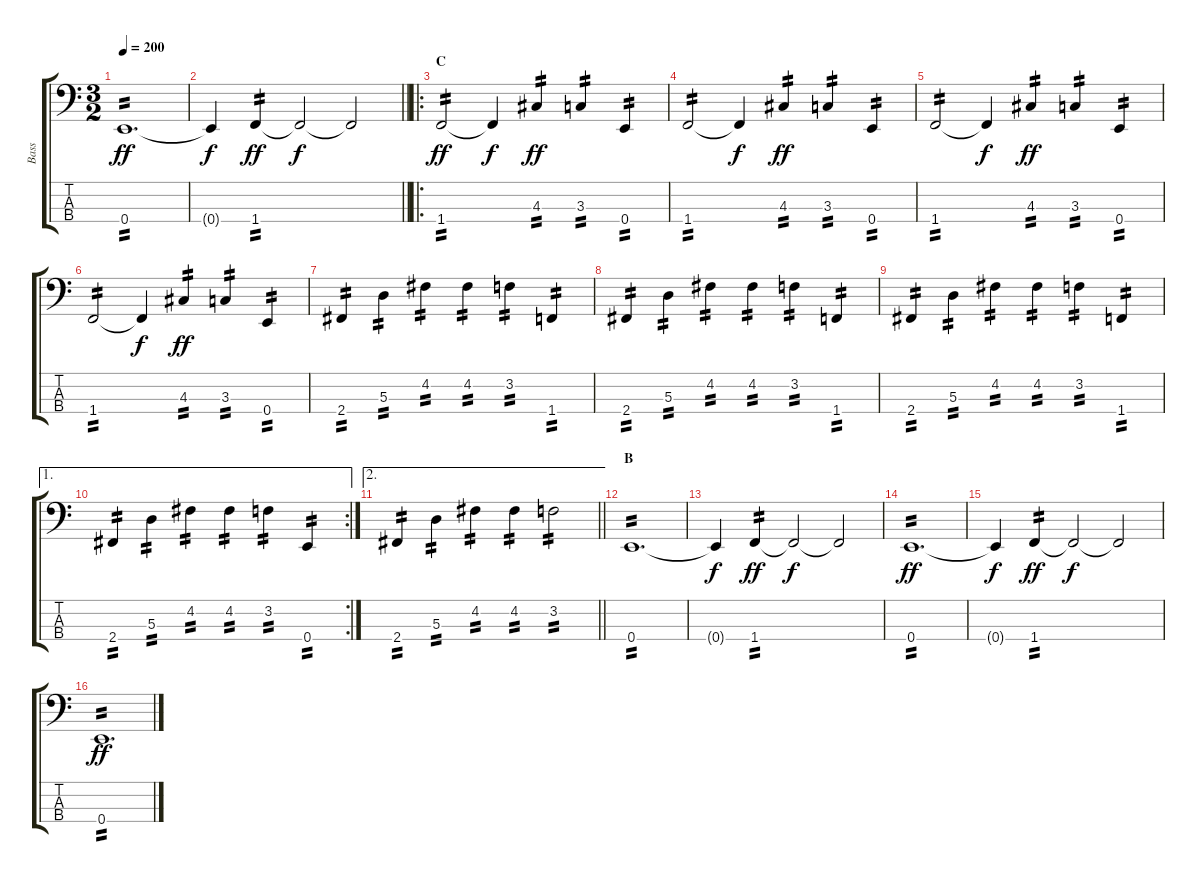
\track ("Bass" "Bass") {instrument electricbasspick}
\staff {score tabs}
\tuning (G2 D2 A1 E1) {hide}
\ts (3 2)
\tempo 200
\clef f4
\ks c
0.4.1{d tp 2 dy ff} |
\barLineRight lightlight
0.4{t}.4{dy f} 1.4.4{tp 2 dy ff} 1.4{t}.2{dy f} 1.4{t}.2 |
\ro
\section ("" "C")
1.4.2{tp 2 dy ff} 1.4{t}.4{dy f} 4.3.4{tp 2 dy ff} 3.3.4{tp 2} 0.4.4{tp 2} |
1.4.2{tp 2} 1.4{t}.4{dy f} 4.3.4{tp 2 dy ff} 3.3.4{tp 2} 0.4.4{tp 2} |
1.4.2{tp 2} 1.4{t}.4{dy f} 4.3.4{tp 2 dy ff} 3.3.4{tp 2} 0.4.4{tp 2} |
1.4.2{tp 2} 1.4{t}.4{dy f} 4.3.4{tp 2 dy ff} 3.3.4{tp 2} 0.4.4{tp 2} |
2.4.4{tp 2} 5.3.4{tp 2} 4.2.4{tp 2} 4.2.4{tp 2} 3.2.4{tp 2} 1.4.4{tp 2} |
2.4.4{tp 2} 5.3.4{tp 2} 4.2.4{tp 2} 4.2.4{tp 2} 3.2.4{tp 2} 1.4.4{tp 2} |
2.4.4{tp 2} 5.3.4{tp 2} 4.2.4{tp 2} 4.2.4{tp 2} 3.2.4{tp 2} 1.4.4{tp 2} |
\ae 1
\rc 2
2.4.4{tp 2} 5.3.4{tp 2} 4.2.4{tp 2} 4.2.4{tp 2} 3.2.4{tp 2} 0.4.4{tp 2} |
\ae 2
\barLineRight lightlight
2.4.4{tp 2} 5.3.4{tp 2} 4.2.4{tp 2} 4.2.4{tp 2} 3.2.2{tp 2} |
\section ("" "B")
0.4.1{d tp 2} |
0.4{t}.4{dy f} 1.4.4{tp 2 dy ff} 1.4{t}.2{dy f} 1.4{t}.2 |
0.4.1{d tp 2 dy ff} |
0.4{t}.4{dy f} 1.4.4{tp 2 dy ff} 1.4{t}.2{dy f} 1.4{t}.2 |
0.4.1{d tp 2 dy ff}
